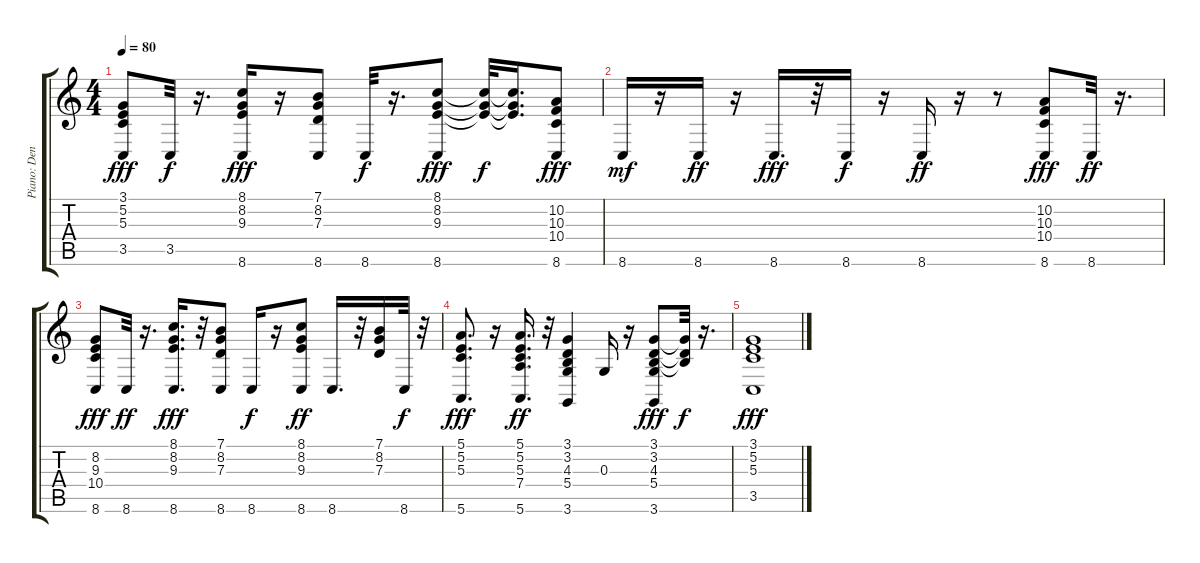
\track ("Piano: Dennis DeYoung" "Piano: Den") {instrument brightacousticpiano}
\staff {score tabs}
\tuning (E4 B3 G3 D3 A2 E2) {hide}
\ts (4 4)
\tempo 80
\clef g2
\ks c
(3.1 5.2 5.3 3.5).8{dy fff} 3.5.32{dy f} r.16{d} (8.1 8.2 9.3 8.6).16{dy fff} r.16 (7.1 8.2 7.3 8.6).8 8.6.32{dy f} r.16{d} (8.1 8.2 9.3 8.6).8{dy fff} (8.1{t} 8.2{t} 9.3{t}).32{dy f} (8.1{t} 8.2{t} 9.3{t}).16{d} (10.2 10.3 10.4 8.6).8{dy fff} |
8.6.16{dy mf} r.16 8.6.16{dy ff} r.16 8.6.16{d dy fff} r.32 8.6.16{dy f} r.16 8.6.16{dy ff} r.16 r.8 (10.2 10.3 10.4 8.6).8{dy fff} 8.6.32{dy ff} r.16{d} |
(8.2 9.3 10.4 8.6).8{dy fff} 8.6.32{dy ff} r.16{d} (8.1 8.2 9.3 8.6).16{d dy fff} r.32 (7.1 8.2 7.3 8.6).8 8.6.16{dy f} r.16 (8.1 8.2 9.3 8.6).8{dy ff} 8.6.16{d} r.32 (7.1 8.2 7.3).16 8.6.32{dy f} r.32 |
(5.1 5.2 5.3 5.6).8{d dy fff} r.16 (5.1 5.2 5.3 7.4 5.6).16{d dy ff} r.32 (3.1 3.2 4.3 5.4 3.6).4 0.3.16 r.16 (3.1 3.2 4.3 5.4 3.6).8{dy fff} (3.1{t} 3.2{t} 4.3{t}).32{dy f} r.16{d} |
(3.1 5.2 5.3 3.5).1{dy fff}
